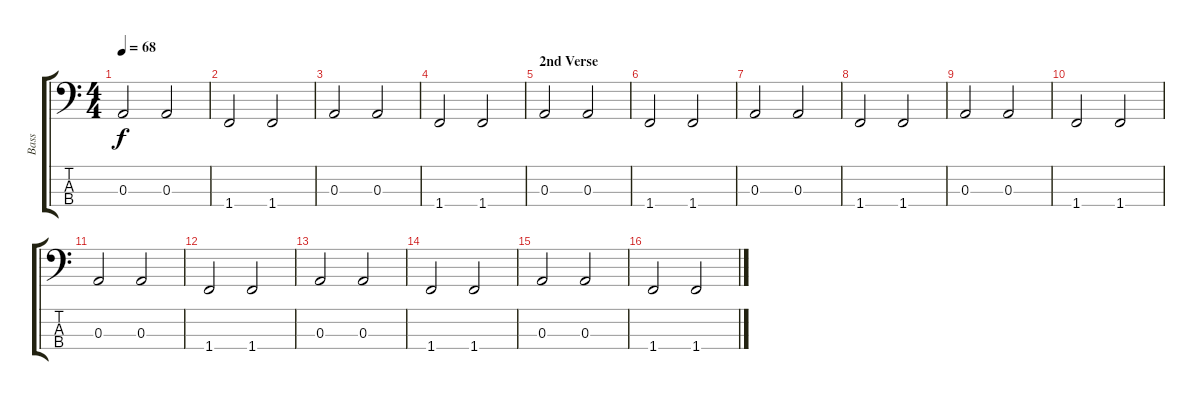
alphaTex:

\track ("Bass" "Bass") {instrument acousticbass}
\staff {score tabs}
\tuning (G2 D2 A1 E1) {hide}
\ts (4 4)
\tempo 68
\clef f4
\ks c
0.3.2{dy f} 0.3.2 |
1.4.2 1.4.2 |
0.3.2 0.3.2 |
1.4.2 1.4.2 |
\section ("" "2nd Verse")
0.3.2 0.3.2 |
1.4.2 1.4.2 |
0.3.2 0.3.2 |
1.4.2 1.4.2 |
0.3.2 0.3.2 |
1.4.2 1.4.2 |
0.3.2 0.3.2 |
1.4.2 1.4.2 |
0.3.2 0.3.2 |
1.4.2 1.4.2 |
0.3.2 0.3.2 |
1.4.2 1.4.2
